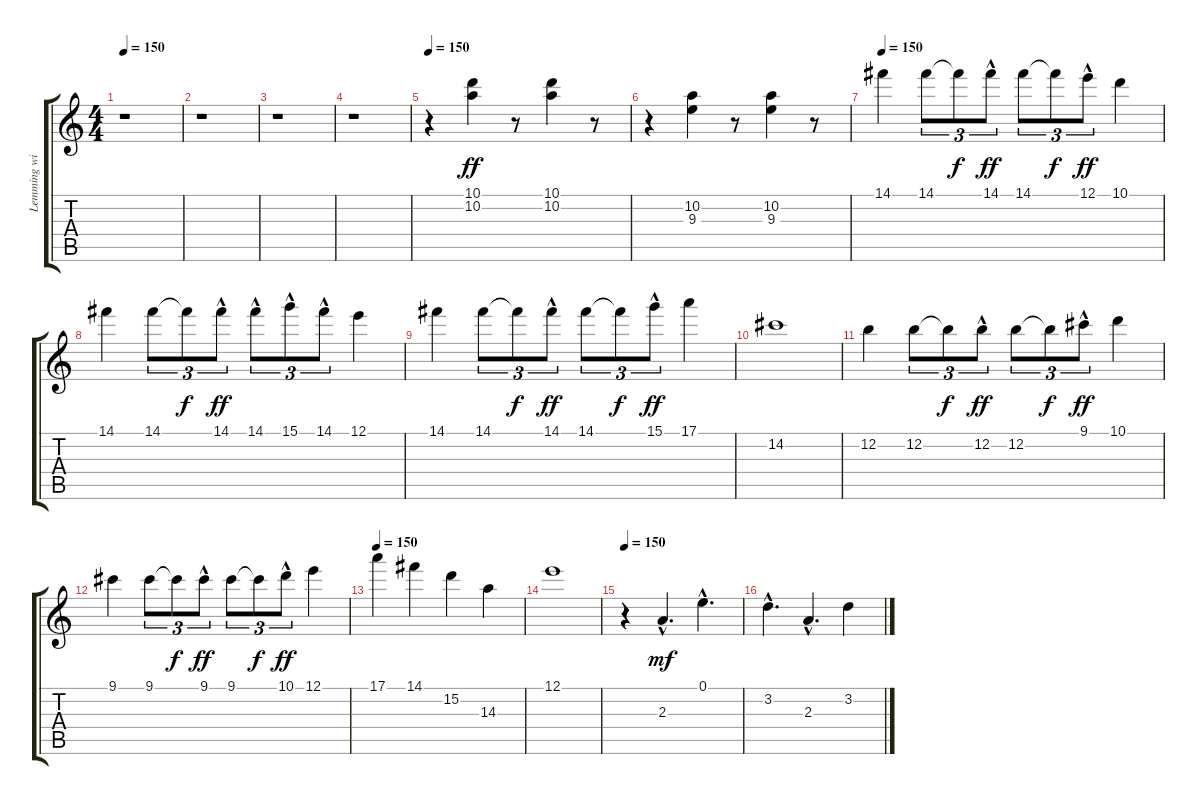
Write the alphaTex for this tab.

\track ("Lemming with Guitar 2" "Lemming wi") {instrument distortionguitar}
\staff {score tabs}
\tuning (E4 B3 G3 D3 A2 E2) {hide}
\ts (4 4)
\tempo 150
\clef g2
\ks c
r.1{dy f} |
r.1 |
r.1 |
r.1 |
\tempo 150
r.4 (10.1 10.2).4{dy ff} r.8 (10.1 10.2).4 r.8 |
r.4 (10.2 9.3).4 r.8 (10.2 9.3).4 r.8 |
\tempo 150
14.1.4 14.1.8{tu (3 2)} 14.1{t}.8{tu (3 2) dy f} 14.1{hac}.8{tu (3 2) dy ff} 14.1.8{tu (3 2)} 14.1{t}.8{tu (3 2) dy f} 12.1{hac}.8{tu (3 2) dy ff} 10.1.4 |
14.1.4 14.1.8{tu (3 2)} 14.1{t}.8{tu (3 2) dy f} 14.1{hac}.8{tu (3 2) dy ff} 14.1{hac}.8{tu (3 2)} 15.1{hac}.8{tu (3 2)} 14.1{hac}.8{tu (3 2)} 12.1.4 |
14.1.4 14.1.8{tu (3 2)} 14.1{t}.8{tu (3 2) dy f} 14.1{hac}.8{tu (3 2) dy ff} 14.1.8{tu (3 2)} 14.1{t}.8{tu (3 2) dy f} 15.1{hac}.8{tu (3 2) dy ff} 17.1.4 |
14.2.1 |
12.2.4 12.2.8{tu (3 2)} 12.2{t}.8{tu (3 2) dy f} 12.2{hac}.8{tu (3 2) dy ff} 12.2.8{tu (3 2)} 12.2{t}.8{tu (3 2) dy f} 9.1{hac}.8{tu (3 2) dy ff} 10.1.4 |
9.1.4 9.1.8{tu (3 2)} 9.1{t}.8{tu (3 2) dy f} 9.1{hac}.8{tu (3 2) dy ff} 9.1.8{tu (3 2)} 9.1{t}.8{tu (3 2) dy f} 10.1{hac}.8{tu (3 2) dy ff} 12.1.4 |
\tempo 150
17.1.4 14.1.4 15.2.4 14.3.4 |
12.1.1 |
\tempo 150
r.4 2.3{hac}.4{d dy mf} 0.1{hac}.4{d} |
3.2{hac}.4{d} 2.3{hac}.4{d} 3.2.4
